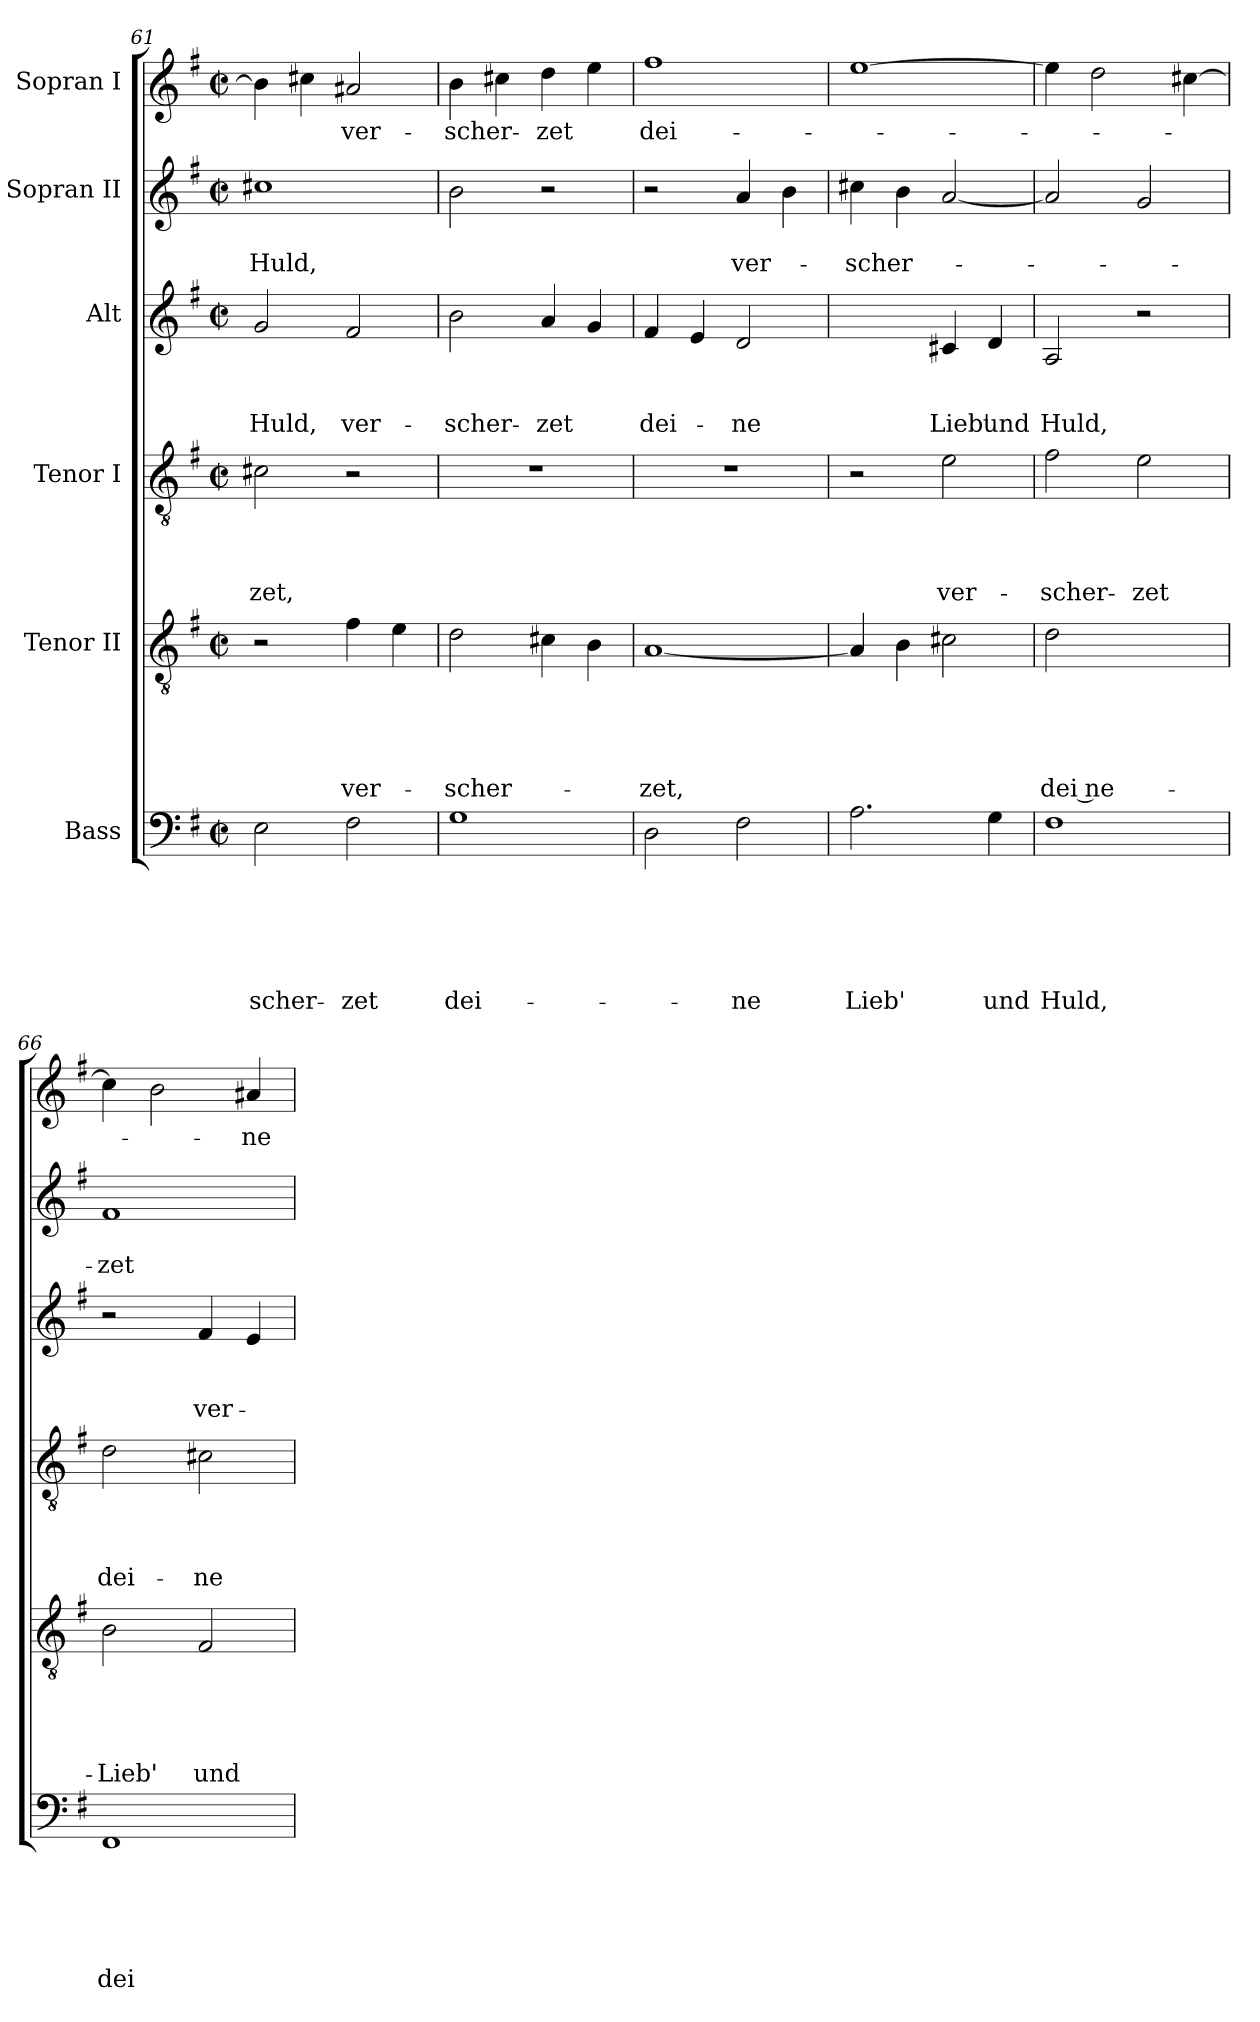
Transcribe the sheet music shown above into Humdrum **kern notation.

**kern	**text	**text	**text	**text	**text	**text	**kern	**text	**text	**text	**text	**text	**kern	**text	**text	**text	**text	**kern	**text	**text	**text	**kern	**text	**text	**kern	**text
*part6	*part6	*part6	*part6	*part6	*part6	*part6	*part5	*part5	*part5	*part5	*part5	*part5	*part4	*part4	*part4	*part4	*part4	*part3	*part3	*part3	*part3	*part2	*part2	*part2	*part1	*part1
*staff6	*staff6	*staff6	*staff6	*staff6	*staff6	*staff6	*staff5	*staff5	*staff5	*staff5	*staff5	*staff5	*staff4	*staff4	*staff4	*staff4	*staff4	*staff3	*staff3	*staff3	*staff3	*staff2	*staff2	*staff2	*staff1	*staff1
*I"Bass	*	*	*	*	*	*	*I"Tenor II	*	*	*	*	*	*I"Tenor I	*	*	*	*	*I"Alt	*	*	*	*I"Sopran II	*	*	*I"Sopran I	*
*clefF4	*	*	*	*	*	*	*clefGv2	*	*	*	*	*	*clefGv2	*	*	*	*	*clefG2	*	*	*	*clefG2	*	*	*clefG2	*
*k[f#]	*	*	*	*	*	*	*k[f#]	*	*	*	*	*	*k[f#]	*	*	*	*	*k[f#]	*	*	*	*k[f#]	*	*	*k[f#]	*
*G:	*	*	*	*	*	*	*G:	*	*	*	*	*	*G:	*	*	*	*	*G:	*	*	*	*G:	*	*	*G:	*
*M2/2	*	*	*	*	*	*	*M2/2	*	*	*	*	*	*M2/2	*	*	*	*	*M2/2	*	*	*	*M2/2	*	*	*M2/2	*
*met(c|)	*	*	*	*	*	*	*met(c|)	*	*	*	*	*	*met(c|)	*	*	*	*	*met(c|)	*	*	*	*met(c|)	*	*	*met(c|)	*
=61	=61	=61	=61	=61	=61	=61	=61	=61	=61	=61	=61	=61	=61	=61	=61	=61	=61	=61	=61	=61	=61	=61	=61	=61	=61	=61
!	!	!	!	!	!	!LO:LY:b	!	!	!	!	!	!	!	!	!	!	!LO:LY:b	!	!	!	!LO:LY:b	!	!	!LO:LY:b	!	!
2E\	.	.	.	.	.	-scher-	2r	.	.	.	.	.	2c#X\	.	.	.	-zet,	2g/	.	.	Huld,	1cc#X	.	Huld,	4b\]	.
.	.	.	.	.	.	.	.	.	.	.	.	.	.	.	.	.	.	.	.	.	.	.	.	.	4cc#X\	.
!	!	!	!	!	!	!LO:LY:b	!	!	!	!	!	!LO:LY:b	!	!	!	!	!	!	!	!	!LO:LY:b	!	!	!	!	!LO:LY:b
2F#\	.	.	.	.	.	-zet	4f#\	.	.	.	.	ver-	2r	.	.	.	.	2f#/	.	.	ver-	.	.	.	2a#X/	ver-
.	.	.	.	.	.	.	4e\	.	.	.	.	.	.	.	.	.	.	.	.	.	.	.	.	.	.	.
=62	=62	=62	=62	=62	=62	=62	=62	=62	=62	=62	=62	=62	=62	=62	=62	=62	=62	=62	=62	=62	=62	=62	=62	=62	=62	=62
!	!	!	!	!	!	!LO:LY:b	!	!	!	!	!	!LO:LY:b	!	!	!	!	!	!	!	!	!LO:LY:b	!	!	!	!	!LO:LY:b
1G	.	.	.	.	.	dei-	2d\	.	.	.	.	-scher-	1r	.	.	.	.	2b\	.	.	-scher-	2b\	.	.	4b\	-scher-
.	.	.	.	.	.	.	.	.	.	.	.	.	.	.	.	.	.	.	.	.	.	.	.	.	4cc#X\	.
!	!	!	!	!	!	!	!	!	!	!	!	!	!	!	!	!	!	!	!	!	!LO:LY:b	!	!	!	!	!LO:LY:b
.	.	.	.	.	.	.	4c#X\	.	.	.	.	.	.	.	.	.	.	4a/	.	.	-zet	2r	.	.	4dd\	-zet
.	.	.	.	.	.	.	4B\	.	.	.	.	.	.	.	.	.	.	4g/	.	.	.	.	.	.	4ee\	.
!!LO:PB:g=z
=63	=63	=63	=63	=63	=63	=63	=63	=63	=63	=63	=63	=63	=63	=63	=63	=63	=63	=63	=63	=63	=63	=63	=63	=63	=63	=63
!	!	!	!	!	!	!	!	!	!	!	!	!LO:LY:b	!	!	!	!	!	!	!	!	!LO:LY:b	!	!	!	!	!LO:LY:b
2D\	.	.	.	.	.	.	[<1A	.	.	.	.	-zet,	1r	.	.	.	.	4f#/	.	.	dei-	2r	.	.	1ff#	dei-
.	.	.	.	.	.	.	.	.	.	.	.	.	.	.	.	.	.	4e/	.	.	.	.	.	.	.	.
!	!	!	!	!	!	!LO:LY:b	!	!	!	!	!	!	!	!	!	!	!	!	!	!	!LO:LY:b	!	!	!LO:LY:b	!	!
2F#\	.	.	.	.	.	-ne	.	.	.	.	.	.	.	.	.	.	.	2d/	.	.	-ne	4a/	.	ver-	.	.
.	.	.	.	.	.	.	.	.	.	.	.	.	.	.	.	.	.	.	.	.	.	4b\	.	.	.	.
=64	=64	=64	=64	=64	=64	=64	=64	=64	=64	=64	=64	=64	=64	=64	=64	=64	=64	=64	=64	=64	=64	=64	=64	=64	=64	=64
!	!	!	!	!	!	!LO:LY:b	!	!	!	!	!	!	!	!	!	!	!	!	!	!	!	!	!	!LO:LY:b	!	!
2.A\	.	.	.	.	.	Lieb'	4A/]	.	.	.	.	.	2r	.	.	.	.	2ryy	.	.	.	4cc#X\	.	-scher-	[>1ee	.
.	.	.	.	.	.	.	4B\	.	.	.	.	.	.	.	.	.	.	.	.	.	.	4b\	.	.	.	.
!	!	!	!	!	!	!	!	!	!	!	!	!	!	!	!	!	!LO:LY:b	!	!	!	!LO:LY:b	!	!	!	!	!
.	.	.	.	.	.	.	2c#X\	.	.	.	.	.	2e\	.	.	.	ver-	4c#X/	.	.	Lieb'	[<2a/	.	.	.	.
!	!	!	!	!	!	!LO:LY:b	!	!	!	!	!	!	!	!	!	!	!	!	!	!	!LO:LY:b	!	!	!	!	!
4G\	.	.	.	.	.	und	.	.	.	.	.	.	.	.	.	.	.	4d/	.	.	und	.	.	.	.	.
=65	=65	=65	=65	=65	=65	=65	=65	=65	=65	=65	=65	=65	=65	=65	=65	=65	=65	=65	=65	=65	=65	=65	=65	=65	=65	=65
!	!	!	!	!	!	!LO:LY:b	!	!	!	!	!	!LO:LY:b	!	!	!	!	!LO:LY:b	!	!	!	!LO:LY:b	!	!	!	!	!
1F#	.	.	.	.	.	Huld,	2d\	.	.	.	.	dei ne-	2f#\	.	.	.	-scher-	2A/	.	.	Huld,	2a/]	.	.	4ee\]	.
.	.	.	.	.	.	.	.	.	.	.	.	.	.	.	.	.	.	.	.	.	.	.	.	.	2dd\	.
!	!	!	!	!	!	!	!	!	!	!	!	!	!	!	!	!	!LO:LY:b	!	!	!	!	!	!	!	!	!
.	.	.	.	.	.	.	2ryy	.	.	.	.	.	2e\	.	.	.	-zet	2r	.	.	.	2g/	.	.	.	.
.	.	.	.	.	.	.	.	.	.	.	.	.	.	.	.	.	.	.	.	.	.	.	.	.	[>4cc#X\	.
=66	=66	=66	=66	=66	=66	=66	=66	=66	=66	=66	=66	=66	=66	=66	=66	=66	=66	=66	=66	=66	=66	=66	=66	=66	=66	=66
!	!	!	!	!	!	!LO:LY:b	!	!	!	!	!	!LO:LY:b	!	!	!	!	!LO:LY:b	!	!	!	!	!	!	!LO:LY:b	!	!
1FF#	.	.	.	.	.	dei-	2B\	.	.	.	.	-Lieb'	2d\	.	.	.	dei-	2r	.	.	.	1f#	.	-zet	4cc#\]	.
.	.	.	.	.	.	.	.	.	.	.	.	.	.	.	.	.	.	.	.	.	.	.	.	.	2b\	.
!	!	!	!	!	!	!	!	!	!	!	!	!LO:LY:b	!	!	!	!	!LO:LY:b	!	!	!	!LO:LY:b	!	!	!	!	!
.	.	.	.	.	.	.	2F#/	.	.	.	.	und	2c#X\	.	.	.	-ne	4f#/	.	.	ver-	.	.	.	.	.
!	!	!	!	!	!	!	!	!	!	!	!	!	!	!	!	!	!	!	!	!	!	!	!	!	!	!LO:LY:b
.	.	.	.	.	.	.	.	.	.	.	.	.	.	.	.	.	.	4e/	.	.	.	.	.	.	4a#X/	-ne
=	=	=	=	=	=	=	=	=	=	=	=	=	=	=	=	=	=	=	=	=	=	=	=	=	=	=
*-	*-	*-	*-	*-	*-	*-	*-	*-	*-	*-	*-	*-	*-	*-	*-	*-	*-	*-	*-	*-	*-	*-	*-	*-	*-	*-
